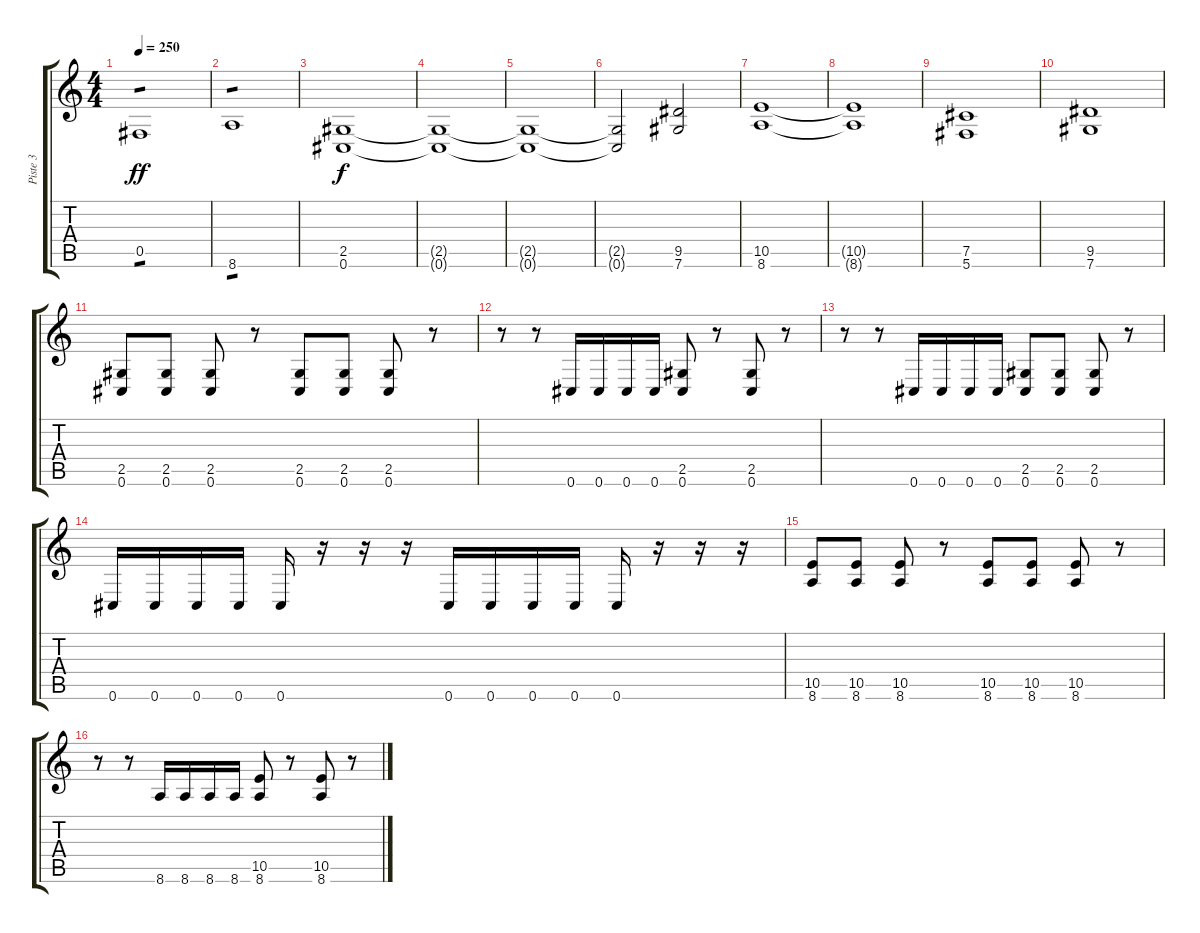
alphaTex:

\track ("Piste 3" "Piste 3") {instrument distortionguitar}
\staff {score tabs}
\tuning (Db4 Ab3 E3 B2 Gb2 Db2) {hide}
\ts (4 4)
\tempo 250
\clef g2
\ks c
0.5.1{tp 1 dy ff} |
8.6.1{tp 1} |
(2.5 0.6).1{dy f instrument distortionguitar} |
(2.5{t} 0.6{t}).1 |
(2.5{t} 0.6{t}).1 |
(2.5{t} 0.6{t}).2 (9.5 7.6).2 |
(10.5 8.6).1 |
(10.5{t} 8.6{t}).1 |
(7.5 5.6).1 |
(9.5 7.6).1 |
(2.5 0.6).8 (2.5 0.6).8 (2.5 0.6).8 r.8 (2.5 0.6).8 (2.5 0.6).8 (2.5 0.6).8 r.8 |
r.8 r.8 0.6.16 0.6.16 0.6.16 0.6.16 (2.5 0.6).8 r.8 (2.5 0.6).8 r.8 |
r.8 r.8 0.6.16 0.6.16 0.6.16 0.6.16 (2.5 0.6).8 (2.5 0.6).8 (2.5 0.6).8 r.8 |
0.6.16 0.6.16 0.6.16 0.6.16 0.6.16 r.16 r.16 r.16 0.6.16 0.6.16 0.6.16 0.6.16 0.6.16 r.16 r.16 r.16 |
(10.5 8.6).8 (10.5 8.6).8 (10.5 8.6).8 r.8 (10.5 8.6).8 (10.5 8.6).8 (10.5 8.6).8 r.8 |
r.8 r.8 8.6.16 8.6.16 8.6.16 8.6.16 (10.5 8.6).8 r.8 (10.5 8.6).8 r.8
